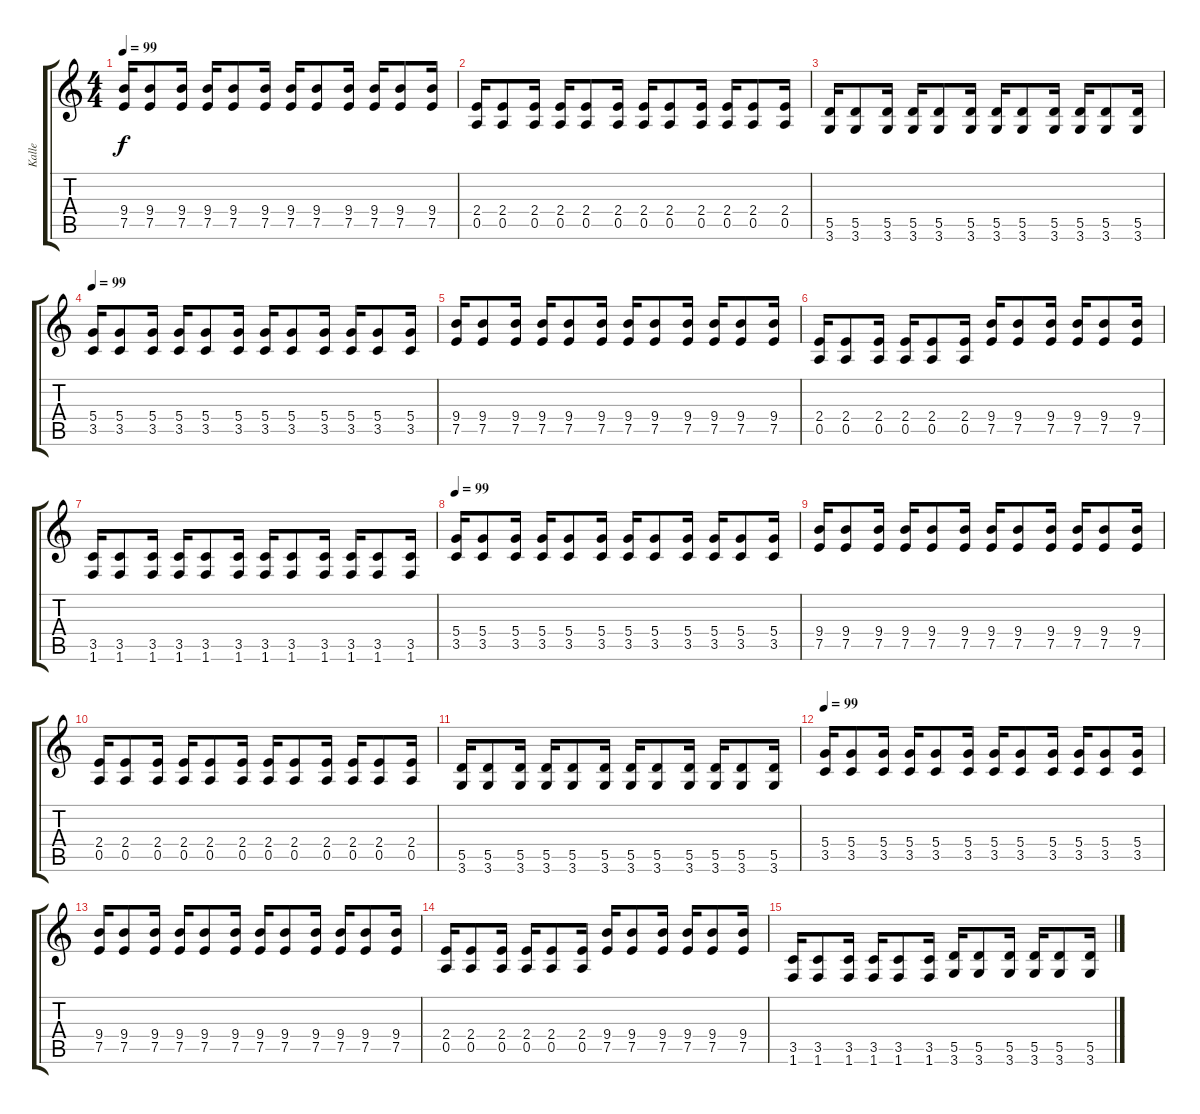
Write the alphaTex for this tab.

\track ("Kalle" "Kalle") {instrument distortionguitar}
\staff {score tabs}
\tuning (E4 B3 G3 D3 A2 E2) {hide}
\ts (4 4)
\tempo 99
\clef g2
\ks c
(9.4 7.5).16{dy f} (9.4 7.5).8 (9.4 7.5).16 (9.4 7.5).16 (9.4 7.5).8 (9.4 7.5).16 (9.4 7.5).16 (9.4 7.5).8 (9.4 7.5).16 (9.4 7.5).16 (9.4 7.5).8 (9.4 7.5).16 |
(2.4 0.5).16 (2.4 0.5).8 (2.4 0.5).16 (2.4 0.5).16 (2.4 0.5).8 (2.4 0.5).16 (2.4 0.5).16 (2.4 0.5).8 (2.4 0.5).16 (2.4 0.5).16 (2.4 0.5).8 (2.4 0.5).16 |
(5.5 3.6).16 (5.5 3.6).8 (5.5 3.6).16 (5.5 3.6).16 (5.5 3.6).8 (5.5 3.6).16 (5.5 3.6).16 (5.5 3.6).8 (5.5 3.6).16 (5.5 3.6).16 (5.5 3.6).8 (5.5 3.6).16 |
\tempo 99
(5.4 3.5).16{instrument distortionguitar} (5.4 3.5).8 (5.4 3.5).16 (5.4 3.5).16 (5.4 3.5).8 (5.4 3.5).16 (5.4 3.5).16 (5.4 3.5).8 (5.4 3.5).16 (5.4 3.5).16 (5.4 3.5).8 (5.4 3.5).16 |
(9.4 7.5).16 (9.4 7.5).8 (9.4 7.5).16 (9.4 7.5).16 (9.4 7.5).8 (9.4 7.5).16 (9.4 7.5).16 (9.4 7.5).8 (9.4 7.5).16 (9.4 7.5).16 (9.4 7.5).8 (9.4 7.5).16 |
(2.4 0.5).16 (2.4 0.5).8 (2.4 0.5).16 (2.4 0.5).16 (2.4 0.5).8 (2.4 0.5).16 (9.4 7.5).16 (9.4 7.5).8 (9.4 7.5).16 (9.4 7.5).16 (9.4 7.5).8 (9.4 7.5).16 |
(3.5 1.6).16 (3.5 1.6).8 (3.5 1.6).16 (3.5 1.6).16 (3.5 1.6).8 (3.5 1.6).16 (3.5 1.6).16 (3.5 1.6).8 (3.5 1.6).16 (3.5 1.6).16 (3.5 1.6).8 (3.5 1.6).16 |
\tempo 99
(5.4 3.5).16{instrument distortionguitar} (5.4 3.5).8 (5.4 3.5).16 (5.4 3.5).16 (5.4 3.5).8 (5.4 3.5).16 (5.4 3.5).16 (5.4 3.5).8 (5.4 3.5).16 (5.4 3.5).16 (5.4 3.5).8 (5.4 3.5).16 |
(9.4 7.5).16 (9.4 7.5).8 (9.4 7.5).16 (9.4 7.5).16 (9.4 7.5).8 (9.4 7.5).16 (9.4 7.5).16 (9.4 7.5).8 (9.4 7.5).16 (9.4 7.5).16 (9.4 7.5).8 (9.4 7.5).16 |
(2.4 0.5).16 (2.4 0.5).8 (2.4 0.5).16 (2.4 0.5).16 (2.4 0.5).8 (2.4 0.5).16 (2.4 0.5).16 (2.4 0.5).8 (2.4 0.5).16 (2.4 0.5).16 (2.4 0.5).8 (2.4 0.5).16 |
(5.5 3.6).16 (5.5 3.6).8 (5.5 3.6).16 (5.5 3.6).16 (5.5 3.6).8 (5.5 3.6).16 (5.5 3.6).16 (5.5 3.6).8 (5.5 3.6).16 (5.5 3.6).16 (5.5 3.6).8 (5.5 3.6).16 |
\tempo 99
(5.4 3.5).16{instrument distortionguitar} (5.4 3.5).8 (5.4 3.5).16 (5.4 3.5).16 (5.4 3.5).8 (5.4 3.5).16 (5.4 3.5).16 (5.4 3.5).8 (5.4 3.5).16 (5.4 3.5).16 (5.4 3.5).8 (5.4 3.5).16 |
(9.4 7.5).16 (9.4 7.5).8 (9.4 7.5).16 (9.4 7.5).16 (9.4 7.5).8 (9.4 7.5).16 (9.4 7.5).16 (9.4 7.5).8 (9.4 7.5).16 (9.4 7.5).16 (9.4 7.5).8 (9.4 7.5).16 |
(2.4 0.5).16{volume 0} (2.4 0.5).8 (2.4 0.5).16 (2.4 0.5).16 (2.4 0.5).8 (2.4 0.5).16 (9.4 7.5).16 (9.4 7.5).8 (9.4 7.5).16 (9.4 7.5).16 (9.4 7.5).8 (9.4 7.5).16 |
(3.5 1.6).16 (3.5 1.6).8 (3.5 1.6).16 (3.5 1.6).16 (3.5 1.6).8 (3.5 1.6).16 (5.5 3.6).16 (5.5 3.6).8 (5.5 3.6).16 (5.5 3.6).16 (5.5 3.6).8 (5.5 3.6).16
